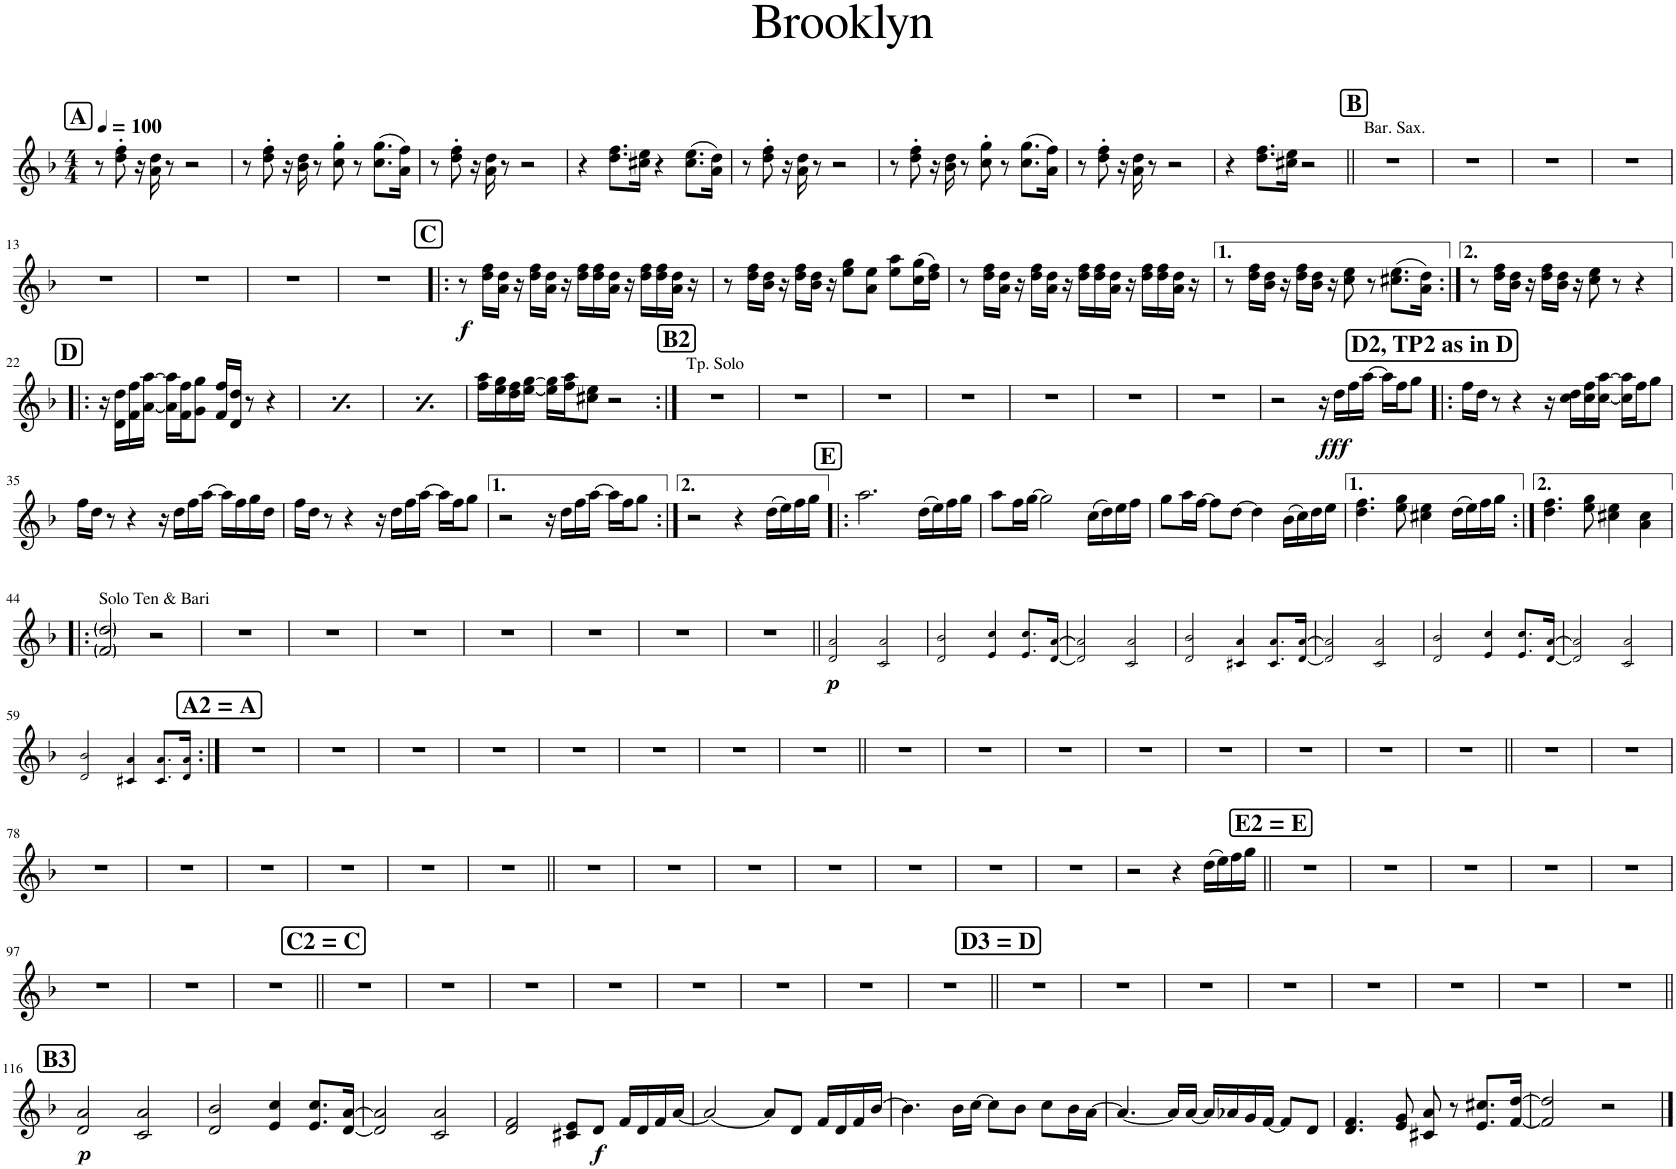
**kern	**dynam
*part1	*part1
*staff1	*staff1
*I"Bb Trumpet	*
*I'Bb Tpt.	*
*clefG2	*
*Trd1c2	*
*k[b-]	*
*M4/4	*
*MM100	*
!!LO:REH:place=s1:a:B:cj:fs=14:t=A
=1	=1
8r	.
8dd\' 8ff\'	.
16r	.
16a\ 16dd\	.
8r	.
2r	.
=2	=2
8r	.
8dd\' 8ff\'	.
16r	.
16b-\ 16dd\	.
8r	.
8cc\' 8gg\'	.
8r	.
(8.cc\ 8.gg\L	.
16a\ 16ff\Jk)	.
=3	=3
8r	.
8dd\' 8ff\'	.
16r	.
16a\ 16dd\	.
8r	.
2r	.
=4	=4
4r	.
8.dd\ 8.ff\L	.
16cc#X\ 16ee\Jk	.
4r	.
(8.cc#\ 8.ee\L	.
16a\ 16dd\Jk)	.
=5	=5
8r	.
8dd\' 8ff\'	.
16r	.
16a\ 16dd\	.
8r	.
2r	.
=6	=6
8r	.
8dd\' 8ff\'	.
16r	.
16b-\ 16dd\	.
8r	.
8cc\' 8gg\'	.
8r	.
(8.cc\ 8.gg\L	.
16a\ 16ff\Jk)	.
=7	=7
8r	.
8dd\' 8ff\'	.
16r	.
16a\ 16dd\	.
8r	.
2r	.
=8	=8
4r	.
8.dd\ 8.ff\L	.
16cc#X\ 16ee\Jk	.
2r	.
!!LO:REH:place=s1:a:B:cj:fs=14:t=B
=9||	=9||
!LO:TX:a:t=Bar. Sax.	!
1r	.
=10	=10
1r	.
=11	=11
1r	.
=12	=12
1r	.
!!LO:LB:g=z
=13	=13
1r	.
=14	=14
1r	.
=15	=15
1r	.
=16	=16
1r	.
!!LO:REH:place=s1:a:B:cj:fs=14:t=C
=17!|:	=17!|:
!	!LO:DY:b
8r	f
16dd\ 16ff\LL	.
16a\ 16dd\JJ	.
16r	.
16dd\ 16ff\LL	.
16a\ 16dd\JJ	.
16r	.
16dd\ 16ff\LL	.
16dd\ 16ff\	.
16a\ 16dd\JJ	.
16r	.
16dd\ 16ff\LL	.
16dd\ 16ff\	.
16a\ 16dd\JJ	.
16r	.
=18	=18
8r	.
16dd\ 16ff\LL	.
16b-\ 16dd\JJ	.
16r	.
16dd\ 16ff\LL	.
16b-\ 16dd\JJ	.
16r	.
8ee\ 8gg\L	.
8a\ 8ee\J	.
8ee\ 8aa\L	.
(16cc\ 16gg\L	.
16dd\ 16ff\JJ)	.
=19	=19
8r	.
16dd\ 16ff\LL	.
16a\ 16dd\JJ	.
16r	.
16dd\ 16ff\LL	.
16a\ 16dd\JJ	.
16r	.
16dd\ 16ff\LL	.
16dd\ 16ff\	.
16a\ 16dd\JJ	.
16r	.
16dd\ 16ff\LL	.
16dd\ 16ff\	.
16a\ 16dd\JJ	.
16r	.
=20	=20
8r	.
16dd\ 16ff\LL	.
16b-\ 16dd\JJ	.
16r	.
16dd\ 16ff\LL	.
16b-\ 16dd\JJ	.
16r	.
8cc\ 8ee\	.
8r	.
(8.cc#X\ 8.ee\L	.
16a\ 16dd\Jk)	.
=21:|!	=21:|!
8r	.
16dd\ 16ff\LL	.
16b-\ 16dd\JJ	.
16r	.
16dd\ 16ff\LL	.
16b-\ 16dd\JJ	.
16r	.
8cc\ 8ee\	.
8r	.
4r	.
!!LO:LB:g=z
!!LO:REH:place=s1:a:B:cj:fs=14:t=D
=22!|:	=22!|:
16r	.
16d\ 16dd\LL	.
16f\ 16ff\	.
[16a\ [16aa\JJ	.
16a\] 16aa\]LL	.
16f\ 16ff\J	.
8g\ 8gg\J	.
16f/ 16ff/LL	.
16d/ 16dd/JJ	.
8r	.
4r	.
!!LO:REH:place=s1:a:B:cj:fs=14:t=D
=23	=23
16r	.
16d\ 16dd\LL	.
16f\ 16ff\	.
[16a\ [16aa\JJ	.
16a\] 16aa\]LL	.
16f\ 16ff\J	.
8g\ 8gg\J	.
16f/ 16ff/LL	.
16d/ 16dd/JJ	.
8r	.
4r	.
!!LO:REH:place=s1:a:B:cj:fs=14:t=D
=24	=24
16r	.
16d\ 16dd\LL	.
16f\ 16ff\	.
[16a\ [16aa\JJ	.
16a\] 16aa\]LL	.
16f\ 16ff\J	.
8g\ 8gg\J	.
16f/ 16ff/LL	.
16d/ 16dd/JJ	.
8r	.
4r	.
=25	=25
16ff\ 16aa\LL	.
16ee\ 16gg\	.
16dd\ 16ff\	.
[16ee\ [16gg\JJ	.
16ee\] 16gg\]LL	.
16ff\ 16aa\J	.
8cc#X\ 8ee\J	.
2r	.
!!LO:REH:place=s1:a:B:cj:fs=14:t=B2
=26:|!	=26:|!
!LO:TX:a:t=Tp. Solo	!
1r	.
=27	=27
1r	.
=28	=28
1r	.
=29	=29
1r	.
=30	=30
1r	.
=31	=31
1r	.
=32	=32
1r	.
=33	=33
2r	.
16r	.
!	!LO:DY:b
16dd\LL	fff
16ff\	.
[16aa\JJ	.
16aa\LL]	.
16ff\J	.
8gg\J	.
!!LO:REH:place=s1:a:B:cj:fs=14:t=D2, TP2 as in D
=34!|:	=34!|:
16ff\LL	.
16dd\JJ	.
8r	.
4r	.
16r	.
16cc\ 16dd\LL	.
16cc\ 16ff\	.
[16cc\ [16aa\JJ	.
16cc\] 16aa\]LL	.
16ff\J	.
8gg\J	.
!!LO:LB:g=z
=35	=35
16ff\LL	.
16dd\JJ	.
8r	.
4r	.
16r	.
16dd\LL	.
16ff\	.
[16aa\JJ	.
16aa\LL]	.
16ff\	.
16gg\	.
16dd\JJ	.
=36	=36
16ff\LL	.
16dd\JJ	.
8r	.
4r	.
16r	.
16dd\LL	.
16ff\	.
[16aa\JJ	.
16aa\LL]	.
16ff\J	.
8gg\J	.
=37	=37
2r	.
16r	.
16dd\LL	.
16ff\	.
[16aa\JJ	.
16aa\LL]	.
16ff\J	.
8gg\J	.
=38:|!	=38:|!
2r	.
4r	.
(16dd\LL	.
16ee\)	.
16ff\	.
16gg\JJ	.
!!LO:REH:place=s1:a:B:cj:fs=14:t=E
=39!|:	=39!|:
2.aa\	.
(16dd\LL	.
16ee\)	.
16ff\	.
16gg\JJ	.
=40	=40
8aa\L	.
16ff\L	.
[16gg\JJ	.
2gg\]	.
(16cc\LL	.
16dd\)	.
16ee\	.
16ff\JJ	.
=41	=41
8gg\L	.
16aa\L	.
[16ff\JJ	.
8ff\L]	.
[8dd\J	.
4dd\]	.
(16b-\LL	.
16cc\)	.
16dd\	.
16ee\JJ	.
=42	=42
4.dd\ 4.ff\	.
8ee\ 8gg\	.
4cc#X\ 4ee\	.
(16dd\LL	.
16ee\)	.
16ff\	.
16gg\JJ	.
=43:|!	=43:|!
4.dd\ 4.ff\	.
8ee\ 8gg\	.
4cc#X\ 4ee\	.
4a\ 4cc#\	.
!!LO:LB:g=z
=44!|:	=44!|:
!LO:TX:a:t=Solo Ten & Bari	!
2f/ 2dd/	.
2r	.
=45	=45
1r	.
=46	=46
1r	.
=47	=47
1r	.
=48	=48
1r	.
=49	=49
1r	.
=50	=50
1r	.
=51	=51
1r	.
=52||	=52||
!	!LO:DY:b
2d!/ 2a!/	p
2c!/ 2a!/	.
=53	=53
2d!/ 2b-!/	.
4e!/ 4cc!/	.
8.e!/ 8.cc!/L	.
[16d!/ [16a!/Jk	.
=54	=54
2d!/] 2a!/]	.
2c!/ 2a!/	.
=55	=55
2d!/ 2b-!/	.
4c#X!/ 4a!/	.
8.c#!/ 8.a!/L	.
[16d!/ [16a!/Jk	.
=56	=56
2d!/] 2a!/]	.
2c!/ 2a!/	.
=57	=57
2d!/ 2b-!/	.
4e!/ 4cc!/	.
8.e!/ 8.cc!/L	.
[16d!/ [16a!/Jk	.
=58	=58
2d!/] 2a!/]	.
2c!/ 2a!/	.
!!LO:LB:g=z
=59	=59
2d!/ 2b-!/	.
4c#X!/ 4a!/	.
8.c#!/ 8.a!/L	.
16d!/ 16a!/Jk	.
!!LO:REH:place=s1:a:B:cj:fs=14:t=A2 = A
=60:|!	=60:|!
1r	.
=61	=61
1r	.
=62	=62
1r	.
=63	=63
1r	.
=64	=64
1r	.
=65	=65
1r	.
=66	=66
1r	.
=67	=67
1r	.
=68||	=68||
1r	.
=69	=69
1r	.
=70	=70
1r	.
=71	=71
1r	.
=72	=72
1r	.
=73	=73
1r	.
=74	=74
1r	.
=75	=75
1r	.
=76||	=76||
1r	.
=77	=77
1r	.
!!LO:LB:g=z
=78	=78
1r	.
=79	=79
1r	.
=80	=80
1r	.
=81	=81
1r	.
=82	=82
1r	.
=83	=83
1r	.
=84||	=84||
1r	.
=85	=85
1r	.
=86	=86
1r	.
=87	=87
1r	.
=88	=88
1r	.
=89	=89
1r	.
=90	=90
1r	.
=91	=91
2r	.
4r	.
(16dd\LL	.
16ee\)	.
16ff\	.
16gg\JJ	.
!!LO:REH:place=s1:a:B:cj:fs=14:t=E2 = E
=92||	=92||
1r	.
=93	=93
1r	.
=94	=94
1r	.
=95	=95
1r	.
=96	=96
1r	.
!!LO:LB:g=z
=97	=97
1r	.
=98	=98
1r	.
=99	=99
1r	.
!!LO:REH:place=s1:a:B:cj:fs=14:t=C2 = C
=100||	=100||
1r	.
=101	=101
1r	.
=102	=102
1r	.
=103	=103
1r	.
=104	=104
1r	.
=105	=105
1r	.
=106	=106
1r	.
=107	=107
1r	.
!!LO:REH:place=s1:a:B:cj:fs=14:t=D3 = D
=108||	=108||
1r	.
=109	=109
1r	.
=110	=110
1r	.
=111	=111
1r	.
=112	=112
1r	.
=113	=113
1r	.
=114	=114
1r	.
=115	=115
1r	.
!!LO:LB:g=z
!!LO:REH:place=s1:a:B:cj:fs=14:t=B3
=116||	=116||
!	!LO:DY:b
2d/ 2a/	p
2c/ 2a/	.
=117	=117
2d/ 2b-/	.
4e/ 4cc/	.
8.e/ 8.cc/L	.
[16d/ [16a/Jk	.
=118	=118
2d/] 2a/]	.
2c/ 2a/	.
=119	=119
2d/ 2f/	.
8c#X/ 8e/L	.
!	!LO:DY:b
8d/J	f
16f/LL	.
16d/	.
16f/	.
[16a/JJ	.
=120	=120
2a/_	.
8a/L]	.
8d/J	.
16f/LL	.
16d/	.
16f/	.
[16b-/JJ	.
=121	=121
4.b-\]	.
16b-\LL	.
[16cc\JJ	.
8cc\L]	.
8b-\J	.
8cc\L	.
16b-\L	.
[16a\JJ	.
=122	=122
4.a/_	.
16a/LL]	.
[16a/JJ	.
16a/LL]	.
16a-X/	.
16g/	.
[16f/JJ	.
8f/L]	.
8d/J	.
=123	=123
4.d/ 4.f/	.
8e/ 8g/	.
8c#X/ 8a/	.
8r	.
8.e/ 8.cc#X/L	.
[16f/ [16dd/Jk	.
=124	=124
2f/] 2dd/]	.
2r	.
==	==
*-	*-
